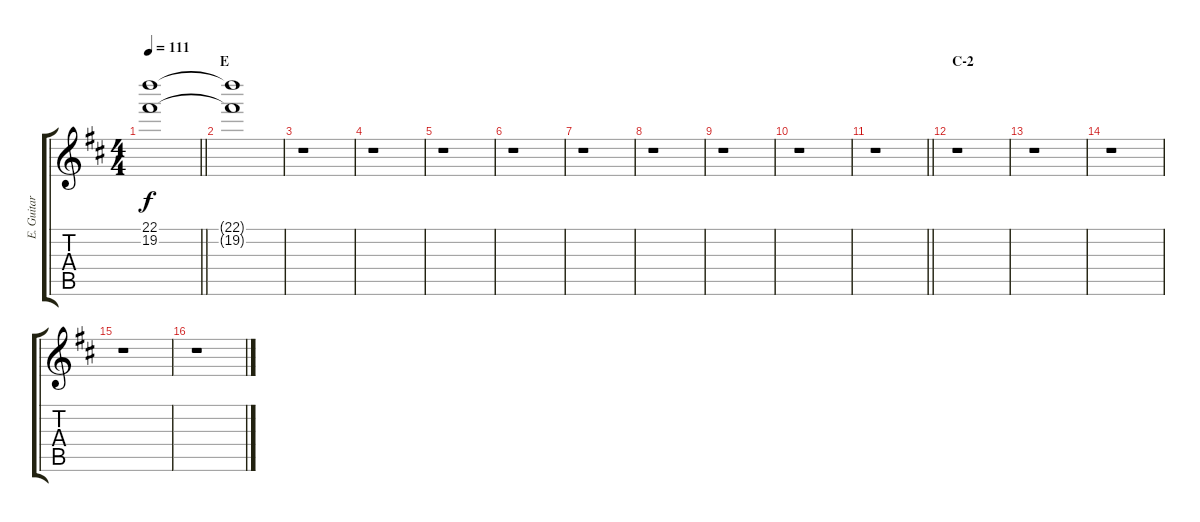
\track ("E. Guitar III" "E. Guitar ") {instrument overdrivenguitar}
\staff {score tabs}
\tuning (E4 B3 G3 D3 A2 D2) {hide}
\ts (4 4)
\tempo 111
\clef g2
\barLineRight lightlight
\ks d
(22.1 19.2).1{dy f} |
\section ("" "E")
(22.1{t} 19.2{t}).1 |
r.1 |
r.1 |
r.1 |
r.1 |
r.1 |
r.1 |
r.1 |
r.1 |
\barLineRight lightlight
r.1 |
\section ("" "C-2")
r.1 |
r.1 |
r.1 |
r.1 |
r.1
